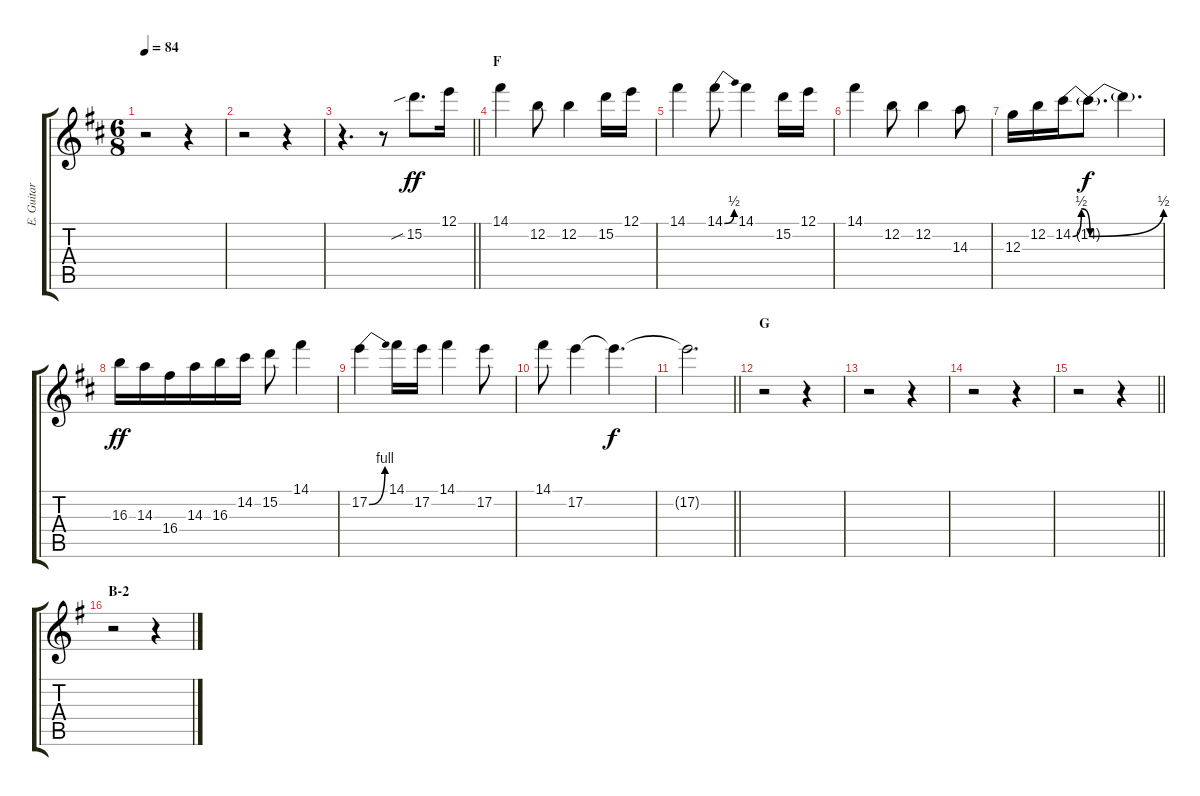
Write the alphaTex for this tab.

\track ("E. Guitar II" "E. Guitar ") {instrument overdrivenguitar}
\staff {score tabs}
\tuning (E4 B3 G3 D3 A2 E2) {hide}
\ts (6 8)
\tempo 84
\clef g2
\ks d
r.2{dy ff} r.4 |
r.2 r.4 |
\barLineRight lightlight
r.4{d} r.8 15.2{sib}.8{d} 12.1.16 |
\section ("" "F")
14.1.4 12.2.8 12.2.4 15.2.16 12.1.16 |
14.1.4 14.1{be (bend 0 0 60 2)}.8 14.1.4 15.2.16 12.1.16 |
14.1.4 12.2.8 12.2.4 14.3.8 |
12.3.16 12.2.16 14.2{be (bendrelease 0 0 30 2 30 2 60 0)}.16 14.2{be (bend 0 0 60 2) t}.8{d dy f} 14.2{t}.4{d} |
16.3.16{dy ff} 14.3.16 16.4.16 14.3.16 16.3.16 14.2.16 15.2.8 14.1.4 |
17.2{be (bend 0 0 60 4)}.4 14.1.16 17.2.16 14.1.4 17.2.8 |
14.1.8 17.2.4 17.2{t}.4{d dy f} |
\barLineRight lightlight
17.2{t}.2{d} |
\section ("" "G")
r.2 r.4 |
r.2 r.4 |
r.2 r.4 |
\barLineRight lightlight
r.2 r.4 |
\section ("" "B-2")
\ks g
r.2 r.4
